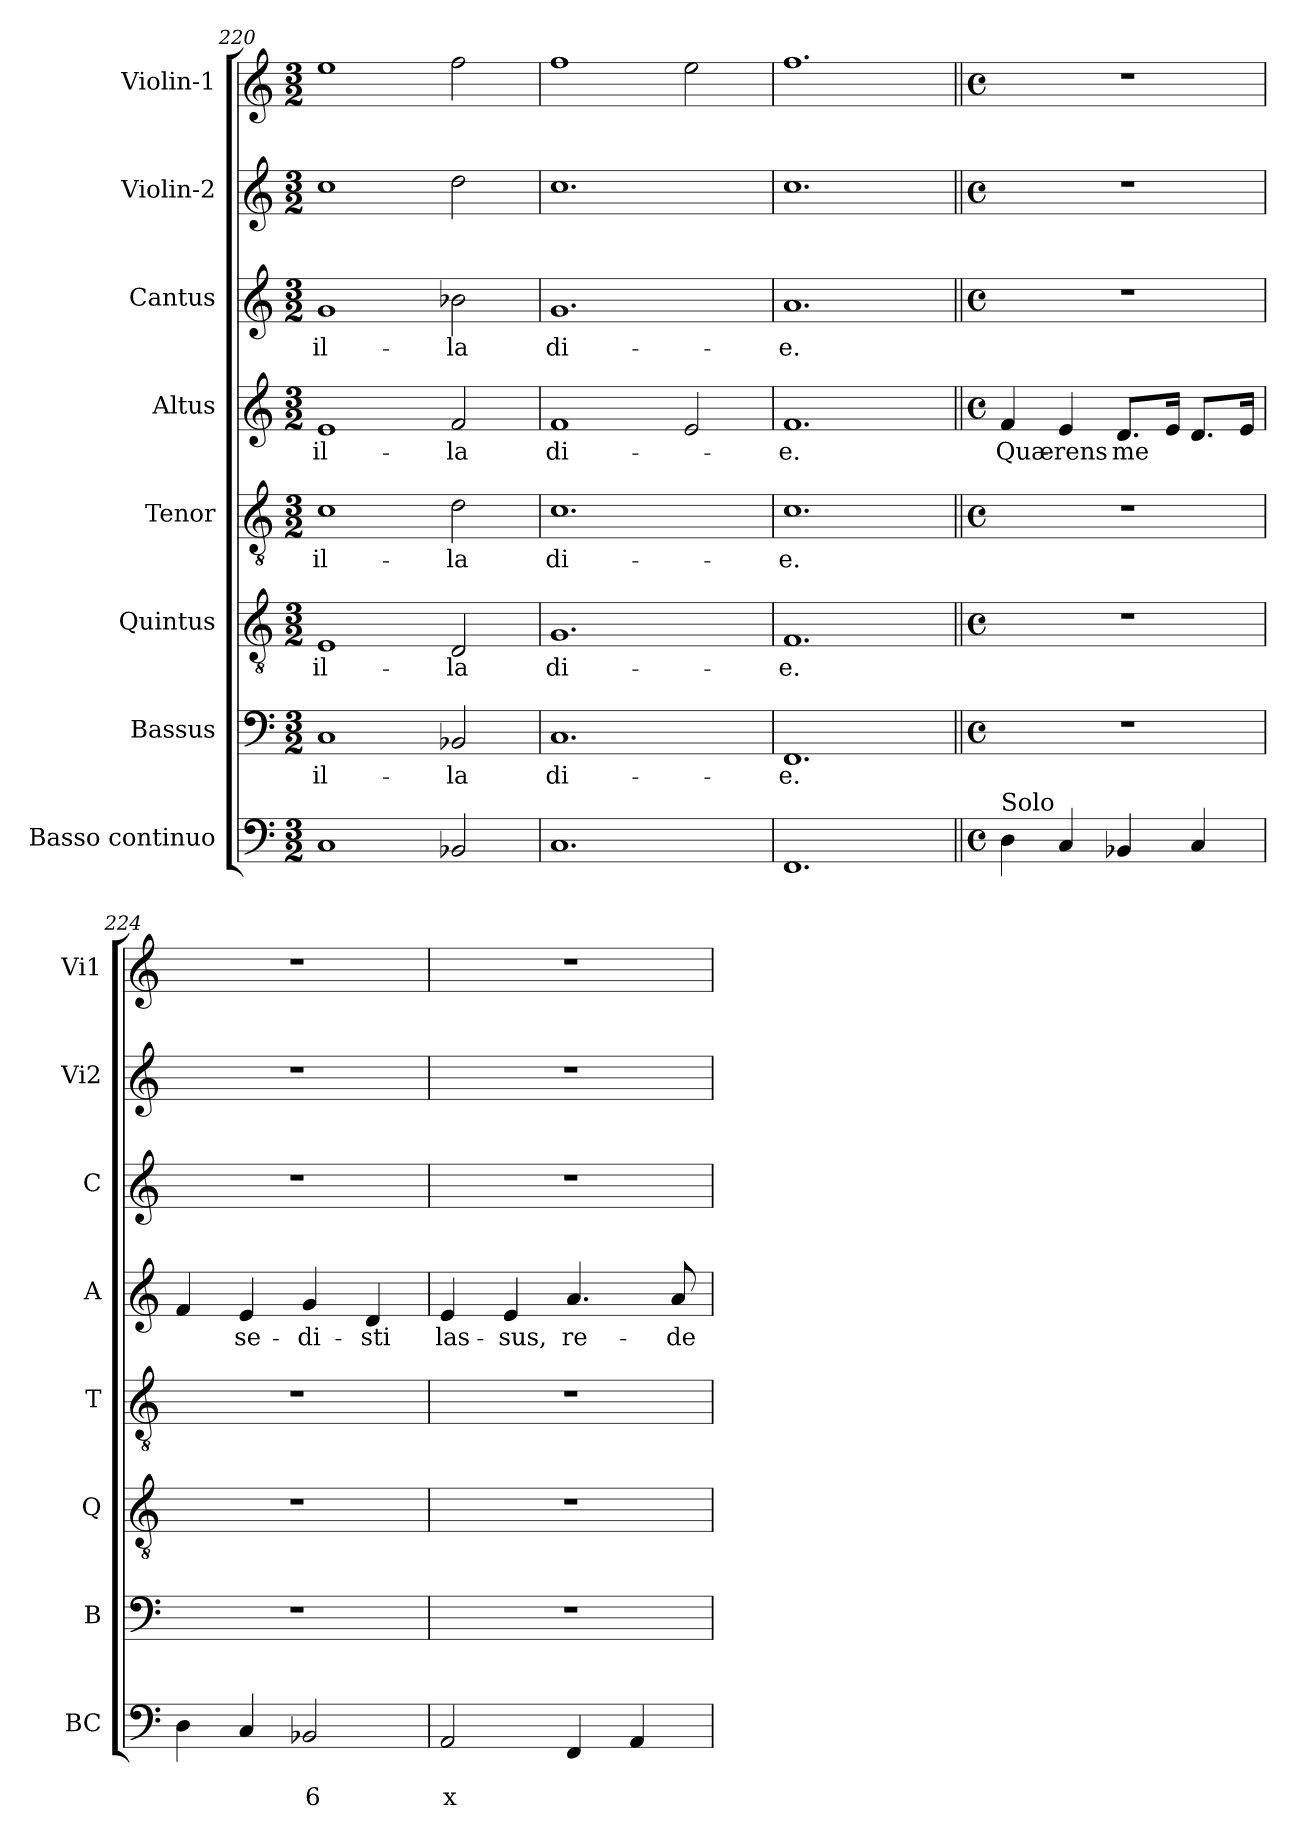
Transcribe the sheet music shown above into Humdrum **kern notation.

**kern	**text	**text	**kern	**text	**kern	**text	**kern	**text	**kern	**text	**kern	**text	**kern	**kern
*part8	*part8	*part8	*part7	*part7	*part6	*part6	*part5	*part5	*part4	*part4	*part3	*part3	*part2	*part1
*staff8	*staff8	*staff8	*staff7	*staff7	*staff6	*staff6	*staff5	*staff5	*staff4	*staff4	*staff3	*staff3	*staff2	*staff1
*I"Basso continuo	*	*	*I"Bassus	*	*I"Quintus	*	*I"Tenor	*	*I"Altus	*	*I"Cantus	*	*I"Violin-2	*I"Violin-1
*I'BC	*	*	*I'B	*	*I'Q	*	*I'T	*	*I'A	*	*I'C	*	*I'Vi2	*I'Vi1
*clefF4	*	*	*clefF4	*	*clefGv2	*	*clefGv2	*	*clefG2	*	*clefG2	*	*clefG2	*clefG2
*k[]	*	*	*k[]	*	*k[]	*	*k[]	*	*k[]	*	*k[]	*	*k[]	*k[]
*C:	*	*	*C:	*	*C:	*	*C:	*	*C:	*	*C:	*	*C:	*C:
*M3/2	*	*	*M3/2	*	*M3/2	*	*M3/2	*	*M3/2	*	*M3/2	*	*M3/2	*M3/2
=220	=220	=220	=220	=220	=220	=220	=220	=220	=220	=220	=220	=220	=220	=220
!	!	!	!	!LO:LY:b	!	!LO:LY:b	!	!LO:LY:b	!	!LO:LY:b	!	!LO:LY:b	!	!
1C	.	.	1C	il-	1E	il-	1c	il-	1e	il-	1g	il-	1cc	1ee
!	!	!	!	!LO:LY:b	!	!LO:LY:b	!	!LO:LY:b	!	!LO:LY:b	!	!LO:LY:b	!	!
2BB-X/	.	.	2BB-X/	-la	2D/	-la	2d\	-la	2f/	-la	2b-X\	-la	2dd\	2ff\
=221	=221	=221	=221	=221	=221	=221	=221	=221	=221	=221	=221	=221	=221	=221
!	!	!	!	!LO:LY:b	!	!LO:LY:b	!	!LO:LY:b	!	!LO:LY:b	!	!LO:LY:b	!	!
1.C	.	.	1.C	di-	1.G	di-	1.c	di-	1f	di-	1.g	di-	1.cc	1ff
.	.	.	.	.	.	.	.	.	2e/	.	.	.	.	2ee\
=222	=222	=222	=222	=222	=222	=222	=222	=222	=222	=222	=222	=222	=222	=222
!	!	!	!	!LO:LY:b	!	!LO:LY:b	!	!LO:LY:b	!	!LO:LY:b	!	!LO:LY:b	!	!
1.FF	.	.	1.FF	-e.	1.F	-e.	1.c	-e.	1.f	-e.	1.a	-e.	1.cc	1.ff
!!LO:PB:g=z
=223||	=223||	=223||	=223||	=223||	=223||	=223||	=223||	=223||	=223||	=223||	=223||	=223||	=223||	=223||
*M4/4	*	*	*M4/4	*	*M4/4	*	*M4/4	*	*M4/4	*	*M4/4	*	*M4/4	*M4/4
*met(c)	*	*	*met(c)	*	*met(c)	*	*met(c)	*	*met(c)	*	*met(c)	*	*met(c)	*met(c)
!LO:TX:a:t=Solo	!	!	!	!	!	!	!	!	!	!	!	!	!	!
!	!	!	!	!	!	!	!	!	!	!LO:LY:b	!	!	!	!
4D\	.	.	1r	.	1r	.	1r	.	4f/	Quæ-	1r	.	1r	1r
!	!	!	!	!	!	!	!	!	!	!LO:LY:b	!	!	!	!
4C/	.	.	.	.	.	.	.	.	4e/	-rens	.	.	.	.
!	!	!	!	!	!	!	!	!	!	!LO:LY:b	!	!	!	!
4BB-X/	.	.	.	.	.	.	.	.	8.d/L	me	.	.	.	.
.	.	.	.	.	.	.	.	.	16e/Jk	.	.	.	.	.
4C/	.	.	.	.	.	.	.	.	8.d/L	.	.	.	.	.
.	.	.	.	.	.	.	.	.	16e/Jk	.	.	.	.	.
=224	=224	=224	=224	=224	=224	=224	=224	=224	=224	=224	=224	=224	=224	=224
4D\	.	.	1r	.	1r	.	1r	.	4f/	.	1r	.	1r	1r
!	!	!	!	!	!	!	!	!	!	!LO:LY:b	!	!	!	!
4C/	.	.	.	.	.	.	.	.	4e/	se-	.	.	.	.
!	!	!LO:LY:b	!	!	!	!	!	!	!	!LO:LY:b	!	!	!	!
2BB-X/	.	6	.	.	.	.	.	.	4g/	-di-	.	.	.	.
!	!	!	!	!	!	!	!	!	!	!LO:LY:b	!	!	!	!
.	.	.	.	.	.	.	.	.	4d/	-sti	.	.	.	.
=225	=225	=225	=225	=225	=225	=225	=225	=225	=225	=225	=225	=225	=225	=225
!	!	!LO:LY:b	!	!	!	!	!	!	!	!LO:LY:b	!	!	!	!
2AA/	.	x	1r	.	1r	.	1r	.	4e/	las-	1r	.	1r	1r
!	!	!	!	!	!	!	!	!	!	!LO:LY:b	!	!	!	!
.	.	.	.	.	.	.	.	.	4e/	-sus,	.	.	.	.
!	!	!	!	!	!	!	!	!	!	!LO:LY:b	!	!	!	!
4FF/	.	.	.	.	.	.	.	.	4.a/	re-	.	.	.	.
4AA/	.	.	.	.	.	.	.	.	.	.	.	.	.	.
!	!	!	!	!	!	!	!	!	!	!LO:LY:b	!	!	!	!
.	.	.	.	.	.	.	.	.	8a/	-de-	.	.	.	.
=	=	=	=	=	=	=	=	=	=	=	=	=	=	=
*-	*-	*-	*-	*-	*-	*-	*-	*-	*-	*-	*-	*-	*-	*-
